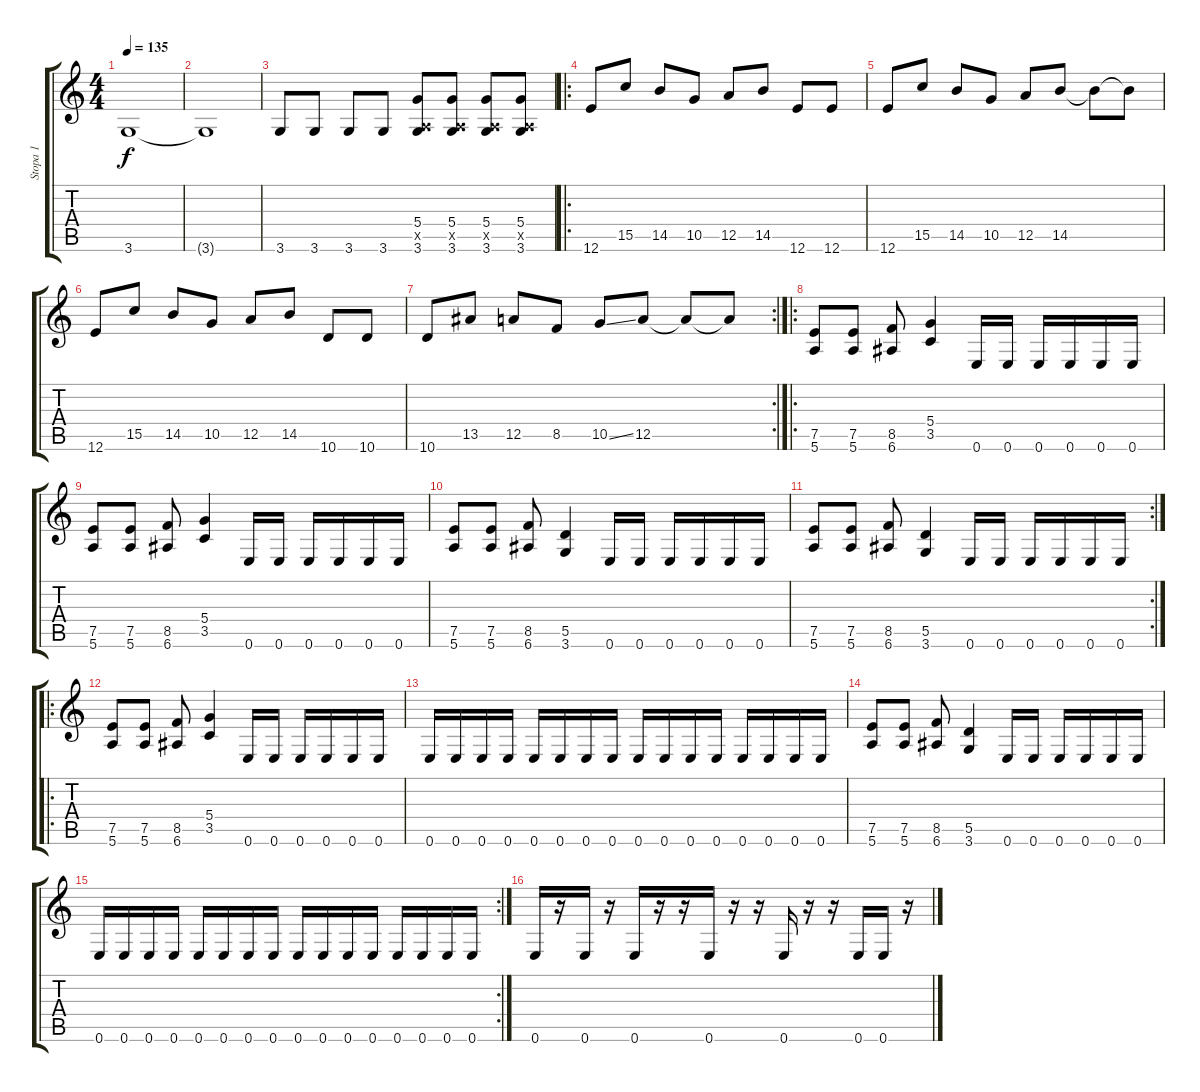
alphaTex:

\track ("Stopa 1" "Stopa 1") {instrument distortionguitar}
\staff {score tabs}
\tuning (E4 B3 G3 D3 A2 E2) {hide}
\ts (4 4)
\tempo 135
\clef g2
\ks c
3.6{t}.1{dy f} |
3.6{t}.1 |
3.6.8 3.6.8 3.6.8 3.6.8 (5.4 0.5{x} 3.6).8 (5.4 0.5{x} 3.6).8 (5.4 0.5{x} 3.6).8 (5.4 0.5{x} 3.6).8 |
\ro
12.6.8 15.5.8 14.5.8 10.5.8 12.5.8 14.5.8 12.6.8 12.6.8 |
12.6.8 15.5.8 14.5.8 10.5.8 12.5.8 14.5.8 14.5{t}.8 14.5{t}.8 |
12.6.8 15.5.8 14.5.8 10.5.8 12.5.8 14.5.8 10.6.8 10.6.8 |
\rc 2
10.6.8 13.5.8 12.5.8 8.5.8 10.5{ss}.8 12.5.8 12.5{t}.8 12.5{t}.8 |
\ro
(7.5 5.6).8 (7.5 5.6).8 (8.5 6.6).8 (5.4 3.5).4 0.6.16 0.6.16 0.6.16 0.6.16 0.6.16 0.6.16 |
(7.5 5.6).8 (7.5 5.6).8 (8.5 6.6).8 (5.4 3.5).4 0.6.16 0.6.16 0.6.16 0.6.16 0.6.16 0.6.16 |
(7.5 5.6).8 (7.5 5.6).8 (8.5 6.6).8 (5.5 3.6).4 0.6.16 0.6.16 0.6.16 0.6.16 0.6.16 0.6.16 |
\rc 2
(7.5 5.6).8 (7.5 5.6).8 (8.5 6.6).8 (5.5 3.6).4 0.6.16 0.6.16 0.6.16 0.6.16 0.6.16 0.6.16 |
\ro
(7.5 5.6).8 (7.5 5.6).8 (8.5 6.6).8 (5.4 3.5).4 0.6.16 0.6.16 0.6.16 0.6.16 0.6.16 0.6.16 |
0.6.16 0.6.16 0.6.16 0.6.16 0.6.16 0.6.16 0.6.16 0.6.16 0.6.16 0.6.16 0.6.16 0.6.16 0.6.16 0.6.16 0.6.16 0.6.16 |
(7.5 5.6).8 (7.5 5.6).8 (8.5 6.6).8 (5.5 3.6).4 0.6.16 0.6.16 0.6.16 0.6.16 0.6.16 0.6.16 |
\rc 2
0.6.16 0.6.16 0.6.16 0.6.16 0.6.16 0.6.16 0.6.16 0.6.16 0.6.16 0.6.16 0.6.16 0.6.16 0.6.16 0.6.16 0.6.16 0.6.16 |
0.6.16 r.16 0.6.16 r.16 0.6.16 r.16 r.16 0.6.16 r.16 r.16 0.6.16 r.16 r.16 0.6.16 0.6.16 r.16
